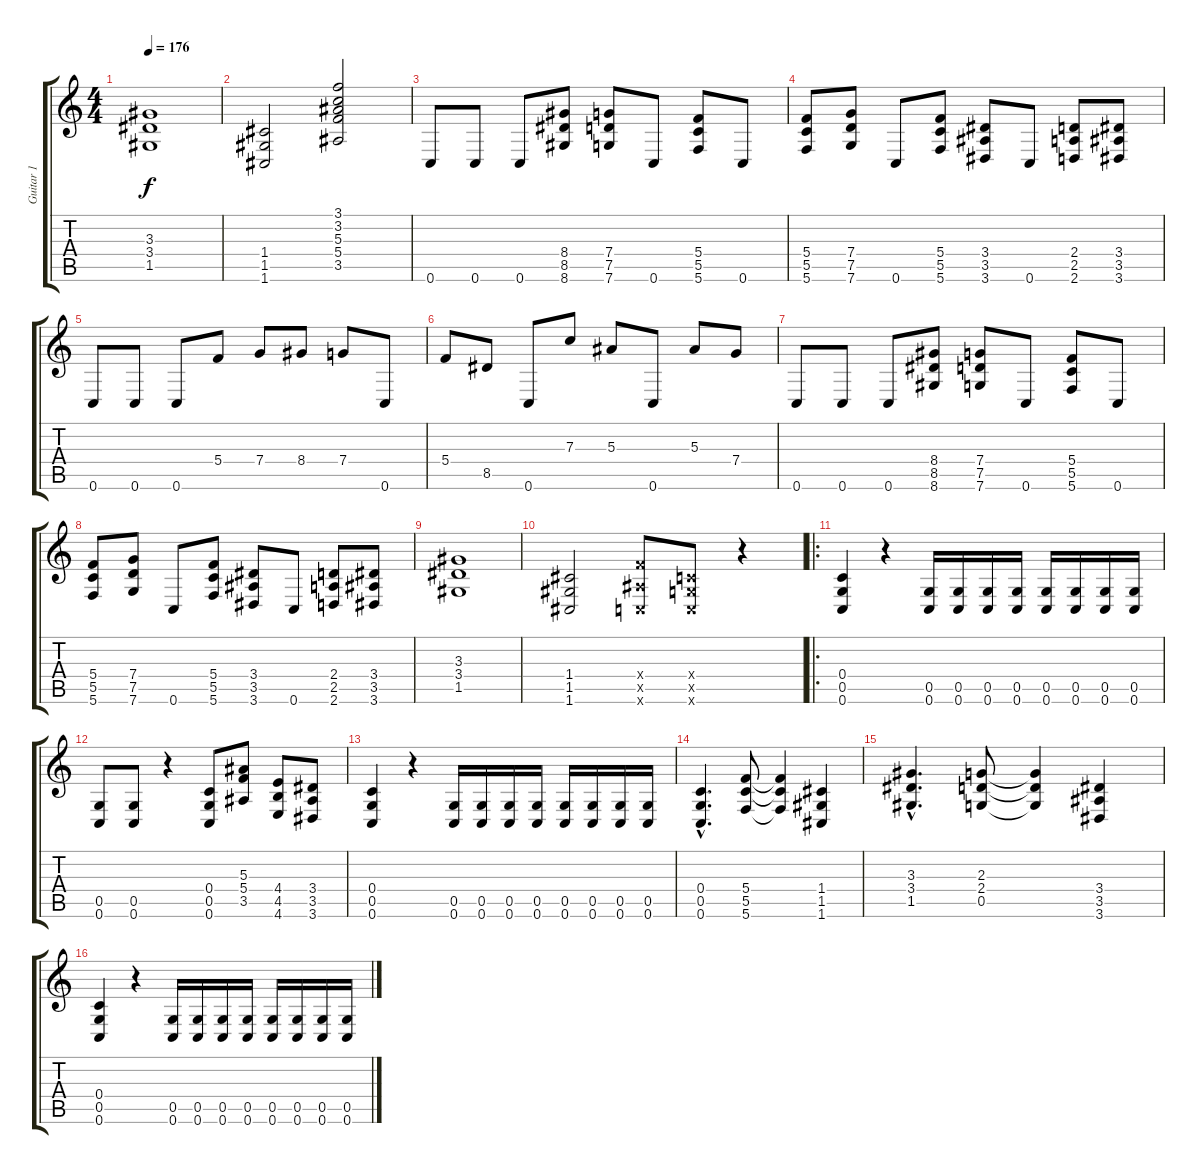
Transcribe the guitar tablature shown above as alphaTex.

\track ("Guitar 1" "Guitar 1") {instrument distortionguitar}
\staff {score tabs}
\tuning (D4 A3 F3 C3 G2 C2) {hide}
\ts (4 4)
\tempo 176
\clef g2
\ks c
(3.3 3.4 1.5).1{dy f} |
(1.4 1.5 1.6).2 (3.1 3.2 5.3 5.4 3.5).2 |
0.6.8 0.6.8 0.6.8 (8.4 8.5 8.6).8 (7.4 7.5 7.6).8 0.6.8 (5.4 5.5 5.6).8 0.6.8 |
(5.4 5.5 5.6).8 (7.4 7.5 7.6).8 0.6.8 (5.4 5.5 5.6).8 (3.4 3.5 3.6).8 0.6.8 (2.4 2.5 2.6).8 (3.4 3.5 3.6).8 |
0.6.8 0.6.8 0.6.8 5.4.8 7.4.8 8.4.8 7.4.8 0.6.8 |
5.4.8 8.5.8 0.6.8 7.3.8 5.3.8 0.6.8 5.3.8 7.4.8 |
0.6.8 0.6.8 0.6.8 (8.4 8.5 8.6).8 (7.4 7.5 7.6).8 0.6.8 (5.4 5.5 5.6).8 0.6.8 |
(5.4 5.5 5.6).8 (7.4 7.5 7.6).8 0.6.8 (5.4 5.5 5.6).8 (3.4 3.5 3.6).8 0.6.8 (2.4 2.5 2.6).8 (3.4 3.5 3.6).8 |
(3.3 3.4 1.5).1 |
(1.4 1.5 1.6).2 (5.4{x} 3.5{x} 0.6{x}).8 (0.4{x} 0.5{x} 0.6{x}).8 r.4 |
\ro
(0.4 0.5 0.6).4 r.4 (0.5 0.6).16 (0.5 0.6).16 (0.5 0.6).16 (0.5 0.6).16 (0.5 0.6).16 (0.5 0.6).16 (0.5 0.6).16 (0.5 0.6).16 |
(0.5 0.6).8 (0.5 0.6).8 r.4 (0.4 0.5 0.6).8 (5.3 5.4 3.5).8 (4.4 4.5 4.6).8 (3.4 3.5 3.6).8 |
(0.4 0.5 0.6).4 r.4 (0.5 0.6).16 (0.5 0.6).16 (0.5 0.6).16 (0.5 0.6).16 (0.5 0.6).16 (0.5 0.6).16 (0.5 0.6).16 (0.5 0.6).16 |
(0.4{hac} 0.5{hac} 0.6{hac}).4{d} (5.4 5.5 5.6).8 (5.4{t} 5.5{t} 5.6{t}).4 (1.4 1.5 1.6).4 |
(3.3{hac} 3.4{hac} 1.5{hac}).4{d} (2.3 2.4 0.5).8 (2.3{t} 2.4{t} 0.5{t}).4 (3.4 3.5 3.6).4 |
(0.4 0.5 0.6).4 r.4 (0.5 0.6).16 (0.5 0.6).16 (0.5 0.6).16 (0.5 0.6).16 (0.5 0.6).16 (0.5 0.6).16 (0.5 0.6).16 (0.5 0.6).16
